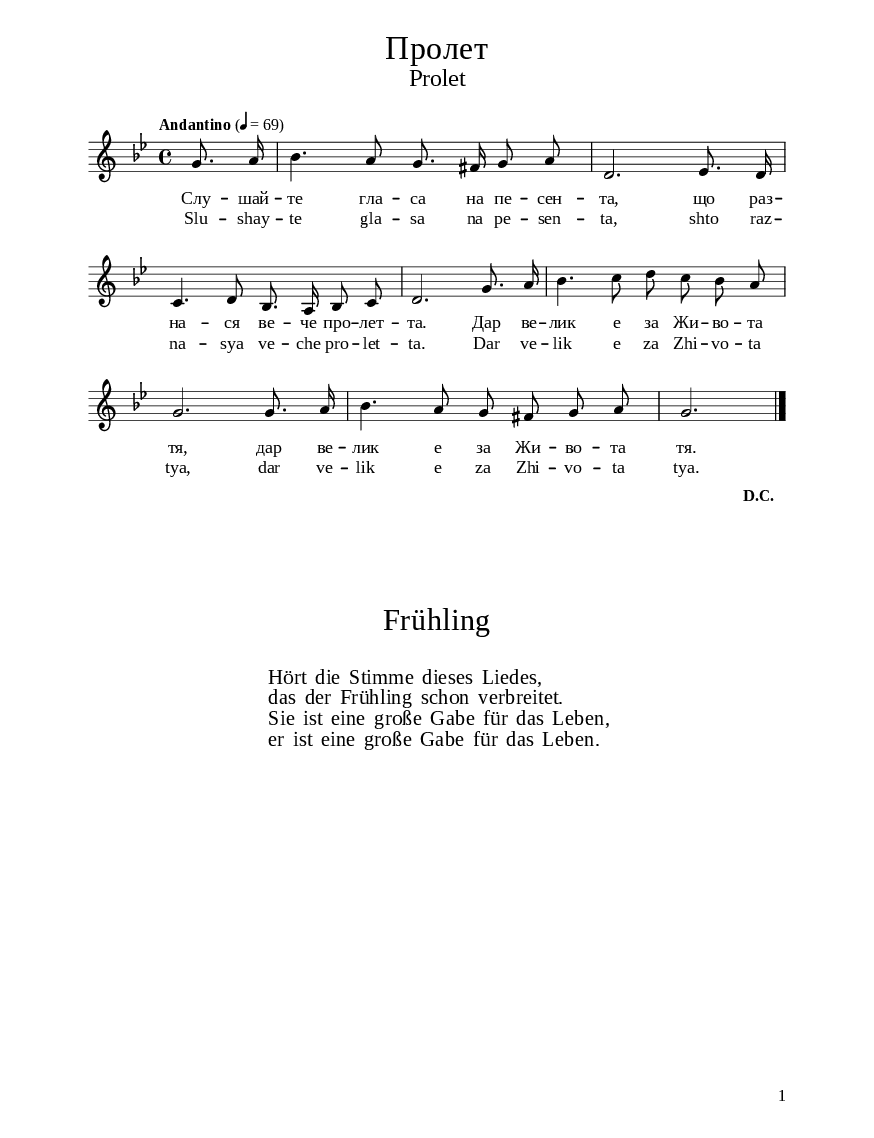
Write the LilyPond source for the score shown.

\version "2.22.1"

% include paper part and global functions
\include "include/globals.ily"

\bookpart {
  \include "include/bookpart-paper.ily"
  \score {
    \include "include/score-layout.ily"

    \new Voice \absolute{
      \clef treble
      \key g \minor
      \time 4/4
      \tempoFunc "Andantino" 4 "69"
      \autoBeamOff
      \partial 4
      g'8. a'16 | bes'4. a'8 g'8. fis'16 g'8 a'8 | d'2. es'8. d'16 | \break

      c'4. d'8 bes8. a16 bes8 c'8  d'2. g'8. a'16 | bes'4. c''8 d''8 c''8 bes'8 a'8 |\break |

      g'2. g'8. a'16 | bes'4. a'8 g'8 fis'8 g'8 a'8 | g'2. \bar "|."
    }

    \addlyrics {
      Слу  --  шай  --
      те   гла  --  са   на   пе  --  сен  --  та,   що   раз  --  на  --
      ся   ве  --  че   про  --  лет  --  та.   Дар   ве  --  лик   е
      за   Жи  --  во  --  та   тя,   дар   ве  --  лик   е   за   Жи  --
      во  -- та тя.
    }
    \addlyrics {
      Slu  --  shay  --
      te   gla  --  sa   na   pe  --  sen  --  ta,   shto   raz  --  na  --
      sya   ve  --  che   pro  --  let  --  ta.   Dar   ve  --  lik   e
      za   Zhi  --  vo  --  ta   tya,   dar   ve  --  lik   e   za   Zhi  --
      vo  -- ta tya.}

      \header {
        title = \titleFunc "Пролет" "Prolet"
      }

      \midi{}

    } % score
 
    \markup \dc-one "D.C."
    \markup \empty-three

    % include foreign translation(s) of the song
    \version "2.22.1"

\markup \fill-line { \fontsize #deTitleFontSize "Frühling" }
\markup \null
\markup \null
\markup \fontsize #deCoupletFontSize {
  \hspace #16
  \override #`(baseline-skip . ,deCoupletBaselineSkip)

  \column {
    \line { " " }

   \line { " "  Hört die Stimme dieses Liedes,}

   \line { " "  das der Frühling schon verbreitet.}

   \line { " "  Sie ist eine große Gabe für das Leben,}

  \line { " "   er ist eine große Gabe für das Leben. }


  }
}


  } % bookpart
